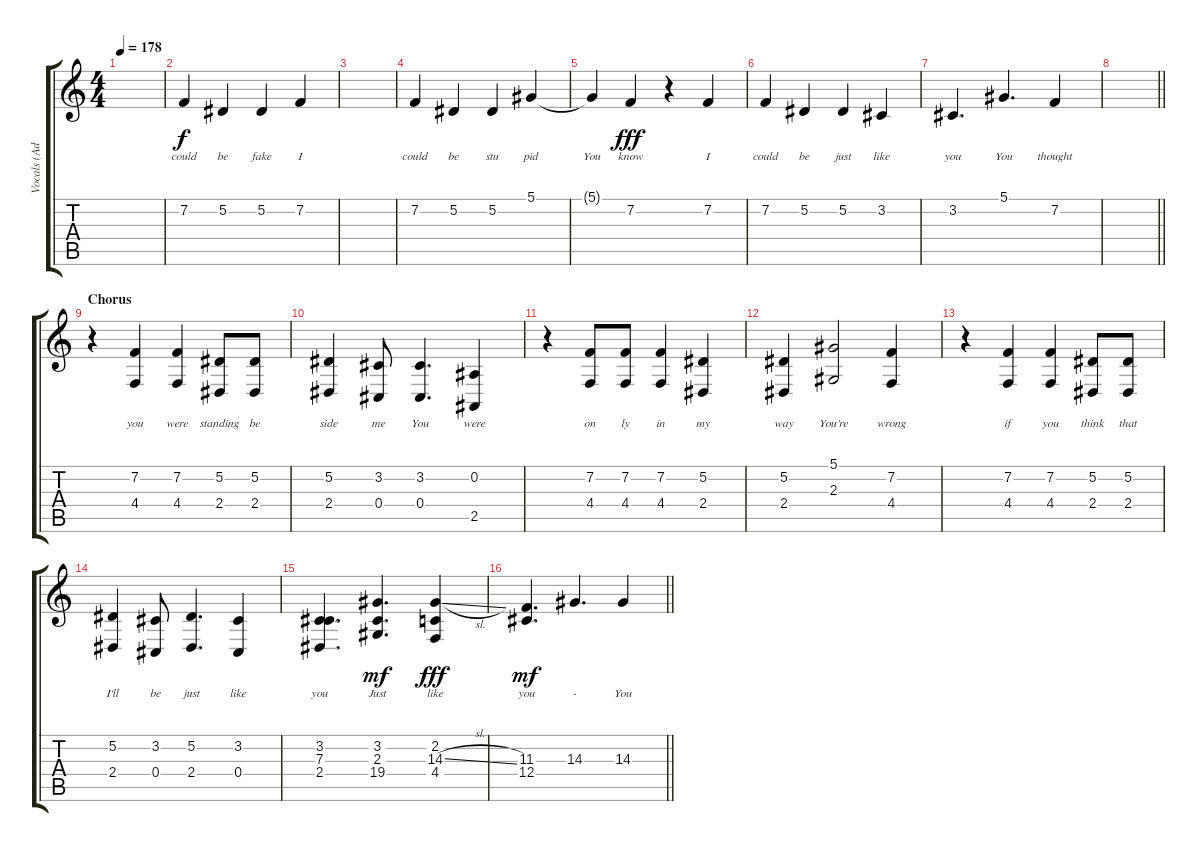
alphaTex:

\track ("Vocals (Adam Gontier & Neil Sanderson)" "Vocals (Ad") {instrument lead1square}
\staff {score tabs}
\tuning (Eb4 Bb3 Gb3 Db3 Ab2 Db2) {hide}
\ts (4 4)
\tempo 178
\clef g2
\ks c
|
7.2.4{lyrics (0 "could") lyrics (1 "") lyrics (2 "") lyrics (3 "") lyrics (4 "")} 5.2.4{lyrics (0 "be") lyrics (1 "") lyrics (2 "") lyrics (3 "") lyrics (4 "")} 5.2.4{lyrics (0 "fake") lyrics (1 "") lyrics (2 "") lyrics (3 "") lyrics (4 "")} 7.2.4{lyrics (0 "I") lyrics (1 "") lyrics (2 "") lyrics (3 "") lyrics (4 "")} |
|
7.2.4{lyrics (0 "could") lyrics (1 "") lyrics (2 "") lyrics (3 "") lyrics (4 "")} 5.2.4{lyrics (0 "be") lyrics (1 "") lyrics (2 "") lyrics (3 "") lyrics (4 "")} 5.2.4{lyrics (0 "stu") lyrics (1 "") lyrics (2 "") lyrics (3 "") lyrics (4 "")} 5.1.4{lyrics (0 "pid") lyrics (1 "") lyrics (2 "") lyrics (3 "") lyrics (4 "")} |
5.1{t}.4{lyrics (0 "You") lyrics (1 "") lyrics (2 "") lyrics (3 "") lyrics (4 "") dy f} 7.2.4{lyrics (0 "know") lyrics (1 "") lyrics (2 "") lyrics (3 "") lyrics (4 "") dy fff} r.4 7.2.4{lyrics (0 "I") lyrics (1 "") lyrics (2 "") lyrics (3 "") lyrics (4 "")} |
7.2.4{lyrics (0 "could") lyrics (1 "") lyrics (2 "") lyrics (3 "") lyrics (4 "")} 5.2.4{lyrics (0 "be") lyrics (1 "") lyrics (2 "") lyrics (3 "") lyrics (4 "")} 5.2.4{lyrics (0 "just") lyrics (1 "") lyrics (2 "") lyrics (3 "") lyrics (4 "")} 3.2.4{lyrics (0 "like") lyrics (1 "") lyrics (2 "") lyrics (3 "") lyrics (4 "")} |
3.2.4{d lyrics (0 "you") lyrics (1 "") lyrics (2 "") lyrics (3 "") lyrics (4 "")} 5.1.4{d lyrics (0 "You") lyrics (1 "") lyrics (2 "") lyrics (3 "") lyrics (4 "")} 7.2.4{lyrics (0 "thought") lyrics (1 "") lyrics (2 "") lyrics (3 "") lyrics (4 "")} |
\barLineRight lightlight
|
\section ("" "Chorus")
r.4 (7.2 4.4).4{lyrics (0 "you") lyrics (1 "") lyrics (2 "") lyrics (3 "") lyrics (4 "")} (7.2 4.4).4{lyrics (0 "were") lyrics (1 "") lyrics (2 "") lyrics (3 "") lyrics (4 "")} (5.2 2.4).8{lyrics (0 "standing") lyrics (1 "") lyrics (2 "") lyrics (3 "") lyrics (4 "")} (5.2 2.4).8{lyrics (0 "be") lyrics (1 "") lyrics (2 "") lyrics (3 "") lyrics (4 "")} |
(5.2 2.4).4{lyrics (0 "side") lyrics (1 "") lyrics (2 "") lyrics (3 "") lyrics (4 "")} (3.2 0.4).8{lyrics (0 "me") lyrics (1 "") lyrics (2 "") lyrics (3 "") lyrics (4 "")} (3.2 0.4).4{d lyrics (0 "You") lyrics (1 "") lyrics (2 "") lyrics (3 "") lyrics (4 "")} (0.2 2.5).4{lyrics (0 "were") lyrics (1 "") lyrics (2 "") lyrics (3 "") lyrics (4 "")} |
r.4 (7.2 4.4).8{lyrics (0 "on") lyrics (1 "") lyrics (2 "") lyrics (3 "") lyrics (4 "")} (7.2 4.4).8{lyrics (0 "ly") lyrics (1 "") lyrics (2 "") lyrics (3 "") lyrics (4 "")} (7.2 4.4).4{lyrics (0 "in") lyrics (1 "") lyrics (2 "") lyrics (3 "") lyrics (4 "")} (5.2 2.4).4{lyrics (0 "my") lyrics (1 "") lyrics (2 "") lyrics (3 "") lyrics (4 "")} |
(5.2 2.4).4{lyrics (0 "way") lyrics (1 "") lyrics (2 "") lyrics (3 "") lyrics (4 "")} (5.1 2.3).2{lyrics (0 "You're") lyrics (1 "") lyrics (2 "") lyrics (3 "") lyrics (4 "")} (7.2 4.4).4{lyrics (0 "wrong") lyrics (1 "") lyrics (2 "") lyrics (3 "") lyrics (4 "")} |
r.4 (7.2 4.4).4{lyrics (0 "if") lyrics (1 "") lyrics (2 "") lyrics (3 "") lyrics (4 "")} (7.2 4.4).4{lyrics (0 "you") lyrics (1 "") lyrics (2 "") lyrics (3 "") lyrics (4 "")} (5.2 2.4).8{lyrics (0 "think") lyrics (1 "") lyrics (2 "") lyrics (3 "") lyrics (4 "")} (5.2 2.4).8{lyrics (0 "that") lyrics (1 "") lyrics (2 "") lyrics (3 "") lyrics (4 "")} |
(5.2 2.4).4{lyrics (0 "I'll") lyrics (1 "") lyrics (2 "") lyrics (3 "") lyrics (4 "")} (3.2 0.4).8{lyrics (0 "be") lyrics (1 "") lyrics (2 "") lyrics (3 "") lyrics (4 "")} (5.2 2.4).4{d lyrics (0 "just") lyrics (1 "") lyrics (2 "") lyrics (3 "") lyrics (4 "")} (3.2 0.4).4{lyrics (0 "like") lyrics (1 "") lyrics (2 "") lyrics (3 "") lyrics (4 "")} |
(3.2 7.3 2.4).4{d lyrics (0 "you") lyrics (1 "") lyrics (2 "") lyrics (3 "") lyrics (4 "")} (3.2 2.3 19.4).4{d lyrics (0 "Just") lyrics (1 "") lyrics (2 "") lyrics (3 "") lyrics (4 "") dy mf} (2.2 14.3{sl} 4.4).4{lyrics (0 "like") lyrics (1 "") lyrics (2 "") lyrics (3 "") lyrics (4 "") dy fff} |
\barLineRight lightlight
(11.3 12.4).4{d lyrics (0 "you") lyrics (1 "") lyrics (2 "") lyrics (3 "") lyrics (4 "") dy mf} 14.3.4{d lyrics (0 "-") lyrics (1 "") lyrics (2 "") lyrics (3 "") lyrics (4 "")} 14.3{sl}.4{lyrics (0 "You") lyrics (1 "") lyrics (2 "") lyrics (3 "") lyrics (4 "")}
